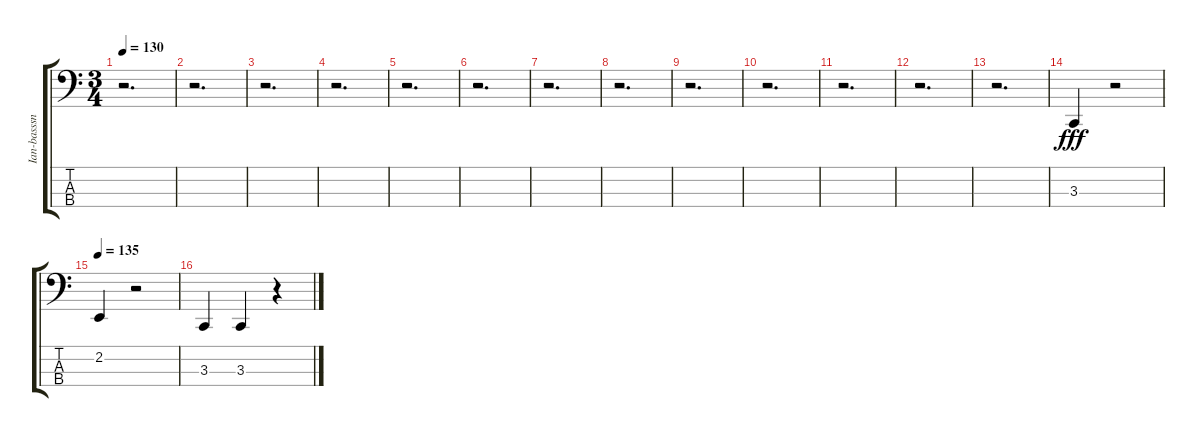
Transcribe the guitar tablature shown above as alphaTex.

\track ("Ian-basssnare" "Ian-basssn") {instrument acousticgrandpiano}
\staff {score tabs}
\tuning (G2 D2 A1 E1) {hide}
\ts (3 4)
\tempo 130
\clef f4
\ks c
r.2{d dy fff} |
r.2{d} |
r.2{d} |
r.2{d} |
r.2{d} |
r.2{d} |
r.2{d} |
r.2{d} |
r.2{d} |
r.2{d} |
r.2{d} |
r.2{d} |
r.2{d} |
3.3.4 r.2 |
\tempo 135
2.2.4 r.2 |
3.3.4 3.3.4 r.4
